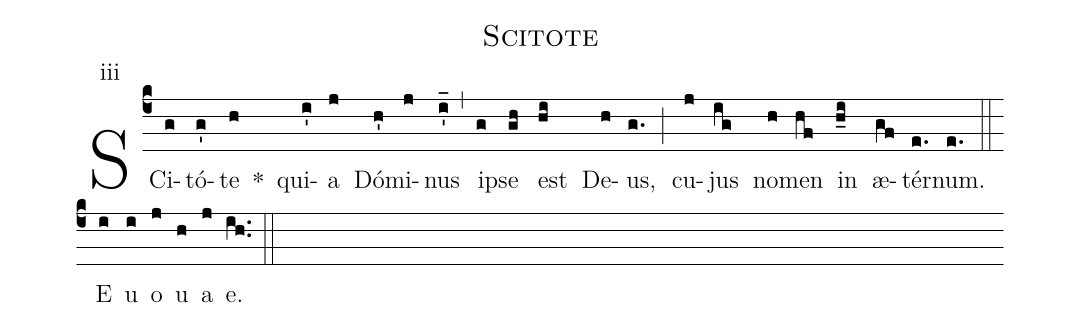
name:Scitote;
mode:iii;
%%
(c4)SCi(g)tó(g')te(h) *() qui(i')a(j) Dó(h')mi(j)nus(i'_) (,) ip(g)se(gh) est(hi) De(h)us,(g.) (;) cu(j)jus(ig) no(h)men(hf) in(h_i) æ(gf)tér(e.)num.(e.) (::) <eu> E(i) u(i) o(j) u(h) a(j) e.(ih..) </eu> (::)
